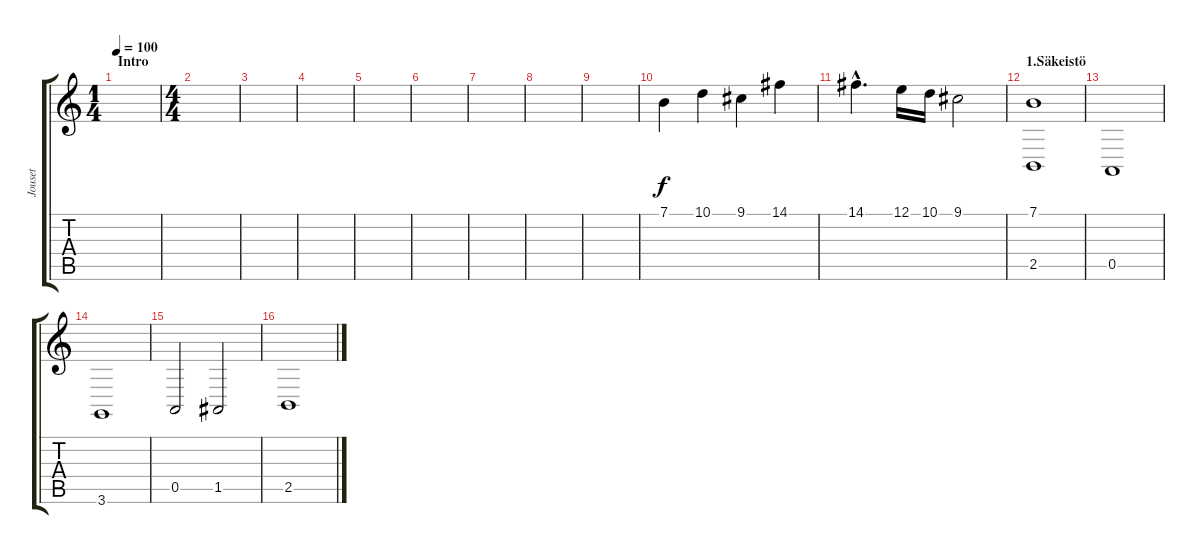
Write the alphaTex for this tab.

\track ("Jouset" "Jouset") {instrument stringensemble1}
\staff {score tabs}
\tuning (E4 B3 G3 D3 A2 E2) {hide}
\ts (1 4)
\section ("" "Intro")
\tempo 100
\clef g2
\ks c
|
\ts (4 4)
|
|
|
|
|
|
|
|
7.1.4 10.1.4 9.1.4 14.1.4 |
14.1{hac}.4{d} 12.1.16 10.1.16 9.1.2 |
\section ("" "1.Säkeistö")
(7.1 2.5).1 |
0.5.1 |
3.6.1 |
0.5.2 1.5.2 |
2.5.1
